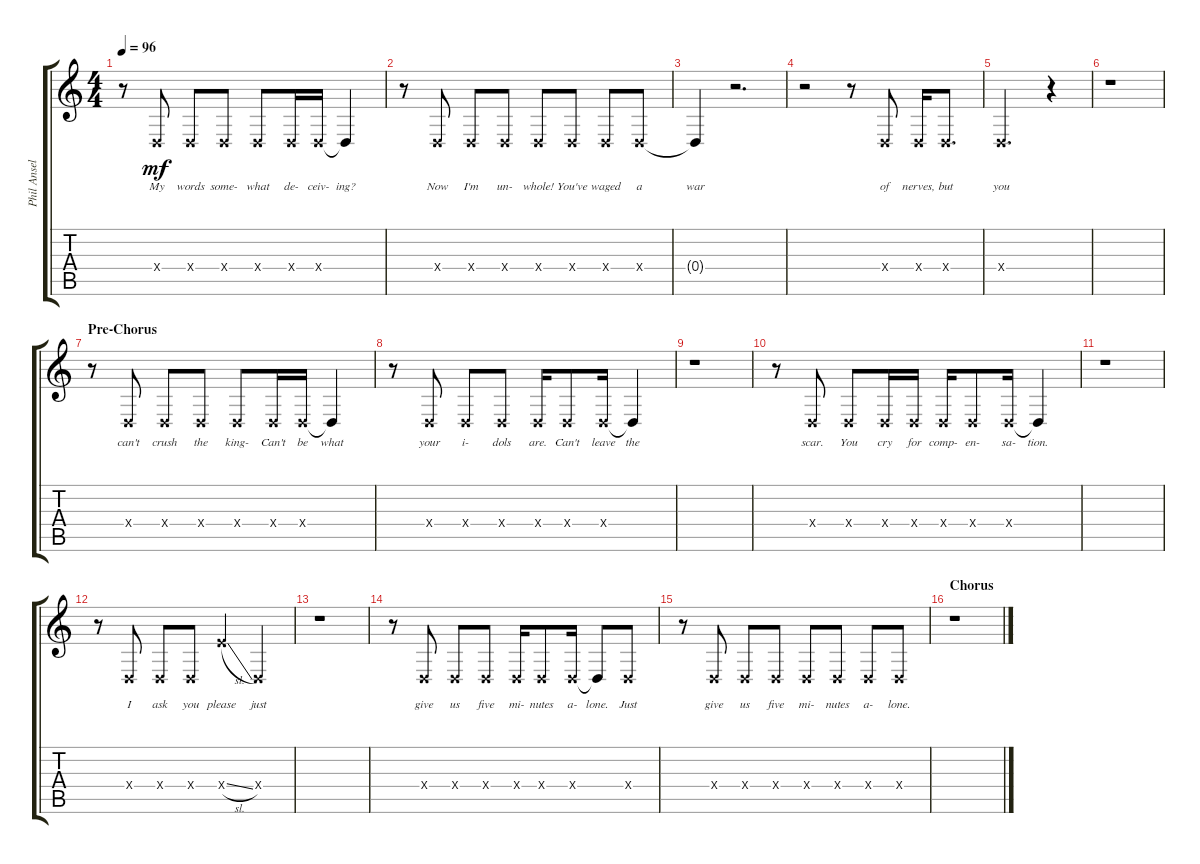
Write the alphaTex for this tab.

\track ("Phil Anselmo" "Phil Ansel") {instrument lead6voice}
\staff {score tabs}
\tuning (E4 B3 G3 D3 A2 E2) {hide}
\ts (4 4)
\tempo 96
\clef g2
\ks c
r.8{dy mf} 0.4{x}.8{lyrics (0 "My") lyrics (1 "") lyrics (2 "") lyrics (3 "") lyrics (4 "")} 0.4{x}.8{lyrics (0 "words") lyrics (1 "") lyrics (2 "") lyrics (3 "") lyrics (4 "")} 0.4{x}.8{lyrics (0 "some-") lyrics (1 "") lyrics (2 "") lyrics (3 "") lyrics (4 "")} 0.4{x}.8{lyrics (0 "what") lyrics (1 "") lyrics (2 "") lyrics (3 "") lyrics (4 "")} 0.4{x}.16{lyrics (0 "de-") lyrics (1 "") lyrics (2 "") lyrics (3 "") lyrics (4 "")} 0.4{x}.16{lyrics (0 "ceiv-") lyrics (1 "") lyrics (2 "") lyrics (3 "") lyrics (4 "")} 0.4{t}.4{lyrics (0 "ing?") lyrics (1 "") lyrics (2 "") lyrics (3 "") lyrics (4 "")} |
r.8 0.4{x}.8{lyrics (0 "Now") lyrics (1 "") lyrics (2 "") lyrics (3 "") lyrics (4 "")} 0.4{x}.8{lyrics (0 "I'm") lyrics (1 "") lyrics (2 "") lyrics (3 "") lyrics (4 "")} 0.4{x}.8{lyrics (0 "un-") lyrics (1 "") lyrics (2 "") lyrics (3 "") lyrics (4 "")} 0.4{x}.8{lyrics (0 "whole!") lyrics (1 "") lyrics (2 "") lyrics (3 "") lyrics (4 "")} 0.4{x}.8{lyrics (0 "You've") lyrics (1 "") lyrics (2 "") lyrics (3 "") lyrics (4 "")} 0.4{x}.8{lyrics (0 "waged") lyrics (1 "") lyrics (2 "") lyrics (3 "") lyrics (4 "")} 0.4{x}.8{lyrics (0 "a") lyrics (1 "") lyrics (2 "") lyrics (3 "") lyrics (4 "")} |
0.4{t}.4{lyrics (0 "war") lyrics (1 "") lyrics (2 "") lyrics (3 "") lyrics (4 "")} r.2{d} |
r.2 r.8 0.4{x}.8{lyrics (0 "of") lyrics (1 "") lyrics (2 "") lyrics (3 "") lyrics (4 "")} 0.4{x}.16{lyrics (0 "nerves,") lyrics (1 "") lyrics (2 "") lyrics (3 "") lyrics (4 "")} 0.4{x}.8{d lyrics (0 "but") lyrics (1 "") lyrics (2 "") lyrics (3 "") lyrics (4 "")} |
0.4{x}.2{d lyrics (0 "you") lyrics (1 "") lyrics (2 "") lyrics (3 "") lyrics (4 "")} r.4 |
r.1 |
\section ("" "Pre-Chorus")
r.8 0.4{x}.8{lyrics (0 "can't") lyrics (1 "") lyrics (2 "") lyrics (3 "") lyrics (4 "")} 0.4{x}.8{lyrics (0 "crush") lyrics (1 "") lyrics (2 "") lyrics (3 "") lyrics (4 "")} 0.4{x}.8{lyrics (0 "the") lyrics (1 "") lyrics (2 "") lyrics (3 "") lyrics (4 "")} 0.4{x}.8{lyrics (0 "king-") lyrics (1 "") lyrics (2 "") lyrics (3 "") lyrics (4 "")} 0.4{x}.16{lyrics (0 "Can't") lyrics (1 "") lyrics (2 "") lyrics (3 "") lyrics (4 "")} 0.4{x}.16{lyrics (0 "be") lyrics (1 "") lyrics (2 "") lyrics (3 "") lyrics (4 "")} 0.4{t}.4{lyrics (0 "what") lyrics (1 "") lyrics (2 "") lyrics (3 "") lyrics (4 "")} |
r.8 0.4{x}.8{lyrics (0 "your") lyrics (1 "") lyrics (2 "") lyrics (3 "") lyrics (4 "")} 0.4{x}.8{lyrics (0 "i-") lyrics (1 "") lyrics (2 "") lyrics (3 "") lyrics (4 "")} 0.4{x}.8{lyrics (0 "dols") lyrics (1 "") lyrics (2 "") lyrics (3 "") lyrics (4 "")} 0.4{x}.16{lyrics (0 "are.") lyrics (1 "") lyrics (2 "") lyrics (3 "") lyrics (4 "")} 0.4{x}.8{lyrics (0 "Can't") lyrics (1 "") lyrics (2 "") lyrics (3 "") lyrics (4 "")} 0.4{x}.16{lyrics (0 "leave") lyrics (1 "") lyrics (2 "") lyrics (3 "") lyrics (4 "")} 0.4{t}.4{lyrics (0 "the") lyrics (1 "") lyrics (2 "") lyrics (3 "") lyrics (4 "")} |
r.1 |
r.8 0.4{x}.8{lyrics (0 "scar.") lyrics (1 "") lyrics (2 "") lyrics (3 "") lyrics (4 "")} 0.4{x}.8{lyrics (0 "You") lyrics (1 "") lyrics (2 "") lyrics (3 "") lyrics (4 "")} 0.4{x}.16{lyrics (0 "cry") lyrics (1 "") lyrics (2 "") lyrics (3 "") lyrics (4 "")} 0.4{x}.16{lyrics (0 "for") lyrics (1 "") lyrics (2 "") lyrics (3 "") lyrics (4 "")} 0.4{x}.16{lyrics (0 "comp-") lyrics (1 "") lyrics (2 "") lyrics (3 "") lyrics (4 "")} 0.4{x}.8{lyrics (0 "en-") lyrics (1 "") lyrics (2 "") lyrics (3 "") lyrics (4 "")} 0.4{x}.16{lyrics (0 "sa-") lyrics (1 "") lyrics (2 "") lyrics (3 "") lyrics (4 "")} 0.4{t}.4{lyrics (0 "tion.") lyrics (1 "") lyrics (2 "") lyrics (3 "") lyrics (4 "")} |
r.1 |
r.8 0.4{x}.8{lyrics (0 "I") lyrics (1 "") lyrics (2 "") lyrics (3 "") lyrics (4 "")} 0.4{x}.8{lyrics (0 "ask") lyrics (1 "") lyrics (2 "") lyrics (3 "") lyrics (4 "")} 0.4{x}.8{lyrics (0 "you") lyrics (1 "") lyrics (2 "") lyrics (3 "") lyrics (4 "")} 14.4{sl x}.4{lyrics (0 "please") lyrics (1 "") lyrics (2 "") lyrics (3 "") lyrics (4 "")} 0.4{x}.4{lyrics (0 "just") lyrics (1 "") lyrics (2 "") lyrics (3 "") lyrics (4 "")} |
r.1 |
r.8 0.4{x}.8{lyrics (0 "give") lyrics (1 "") lyrics (2 "") lyrics (3 "") lyrics (4 "")} 0.4{x}.8{lyrics (0 "us") lyrics (1 "") lyrics (2 "") lyrics (3 "") lyrics (4 "")} 0.4{x}.8{lyrics (0 "five") lyrics (1 "") lyrics (2 "") lyrics (3 "") lyrics (4 "")} 0.4{x}.16{lyrics (0 "mi-") lyrics (1 "") lyrics (2 "") lyrics (3 "") lyrics (4 "")} 0.4{x}.8{lyrics (0 "nutes") lyrics (1 "") lyrics (2 "") lyrics (3 "") lyrics (4 "")} 0.4{x}.16{lyrics (0 "a-") lyrics (1 "") lyrics (2 "") lyrics (3 "") lyrics (4 "")} 0.4{t}.8{lyrics (0 "lone.") lyrics (1 "") lyrics (2 "") lyrics (3 "") lyrics (4 "")} 0.4{x}.8{lyrics (0 "Just") lyrics (1 "") lyrics (2 "") lyrics (3 "") lyrics (4 "")} |
r.8 0.4{x}.8{lyrics (0 "give") lyrics (1 "") lyrics (2 "") lyrics (3 "") lyrics (4 "")} 0.4{x}.8{lyrics (0 "us") lyrics (1 "") lyrics (2 "") lyrics (3 "") lyrics (4 "")} 0.4{x}.8{lyrics (0 "five") lyrics (1 "") lyrics (2 "") lyrics (3 "") lyrics (4 "")} 0.4{x}.8{lyrics (0 "mi-") lyrics (1 "") lyrics (2 "") lyrics (3 "") lyrics (4 "")} 0.4{x}.8{lyrics (0 "nutes") lyrics (1 "") lyrics (2 "") lyrics (3 "") lyrics (4 "")} 0.4{x}.8{lyrics (0 "a-") lyrics (1 "") lyrics (2 "") lyrics (3 "") lyrics (4 "")} 0.4{x}.8{lyrics (0 "lone.") lyrics (1 "") lyrics (2 "") lyrics (3 "") lyrics (4 "")} |
\section ("" "Chorus")
r.1
